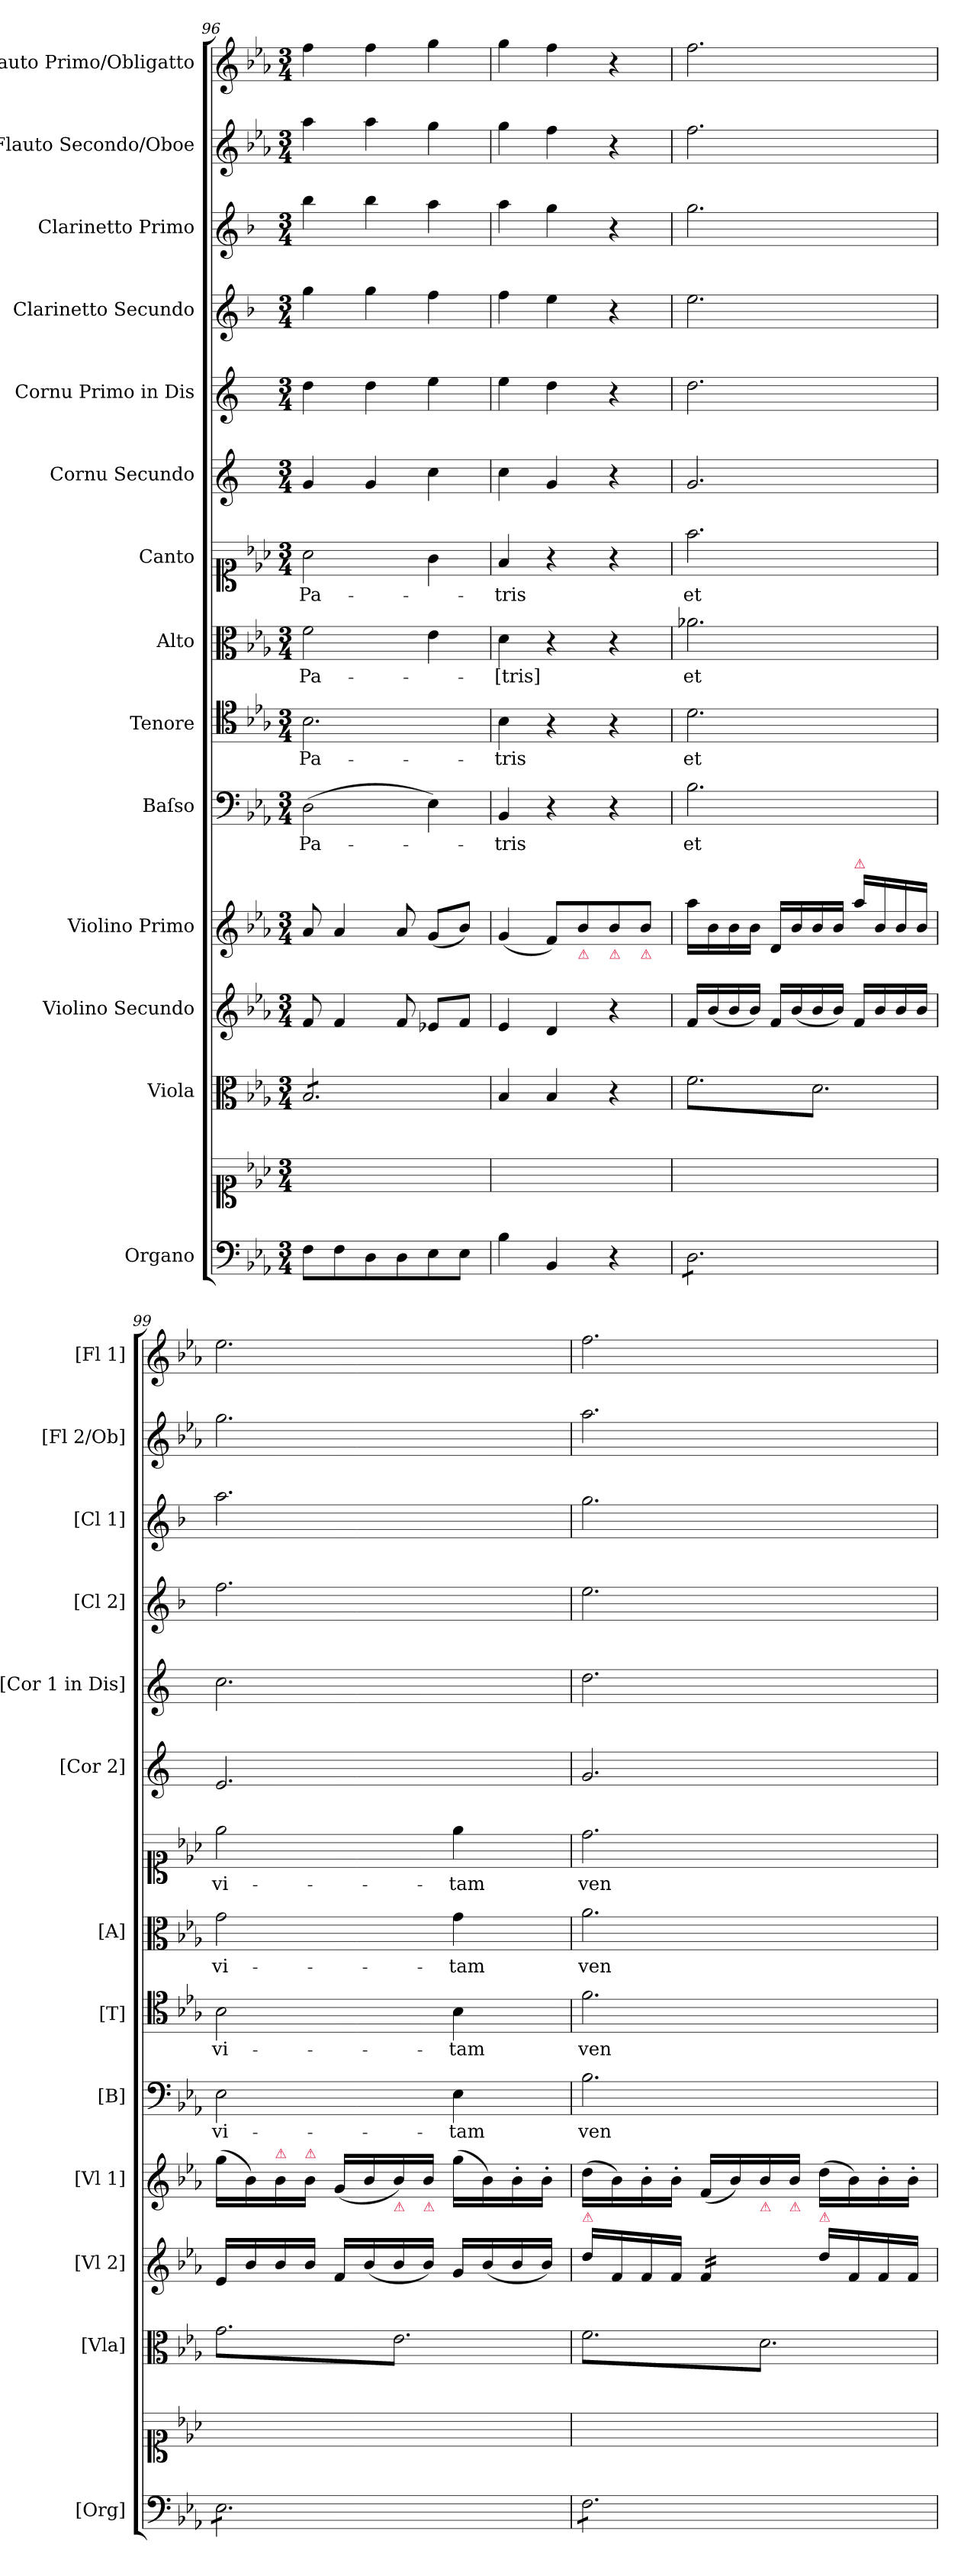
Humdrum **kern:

**kern	**kern	**kern	**kern	**kern	**kern	**text	**kern	**text	**kern	**text	**kern	**text	**kern	**kern	**kern	**kern	**kern	**kern
*part14	*part14	*part13	*part12	*part11	*part10	*part10	*part9	*part9	*part8	*part8	*part7	*part7	*part6	*part5	*part4	*part3	*part2	*part1
*staff15	*staff14	*staff13	*staff12	*staff11	*staff10	*staff10	*staff9	*staff9	*staff8	*staff8	*staff7	*staff7	*staff6	*staff5	*staff4	*staff3	*staff2	*staff1
*I"Organo	*	*I"Viola	*I"Violino Secundo	*I"Violino Primo	*I"Baſso	*	*I"Tenore	*	*I"Alto	*	*I"Canto	*	*I"Cornu Secundo	*I"Cornu Primo in Dis	*I"Clarinetto Secundo	*I"Clarinetto Primo	*I"Flauto Secondo/Oboe	*I"Flauto Primo/Obligatto
*I'[Org]	*	*I'[Vla]	*I'[Vl 2]	*I'[Vl 1]	*I'[B]	*	*I'[T]	*	*I'[A]	*	*	*	*I'[Cor 2]	*I'[Cor 1 in Dis]	*I'[Cl 2]	*I'[Cl 1]	*I'[Fl 2/Ob]	*I'[Fl 1]
*clefF4	*clefC1	*clefC3	*clefG2	*clefG2	*clefF4	*	*clefC4	*	*clefC3	*	*clefC1	*	*clefG2	*clefG2	*clefG2	*clefG2	*clefG2	*clefG2
*	*	*	*	*	*	*	*	*	*	*	*	*	*ITrd-2c-3	*ITrd-2c-3	*ITrd1c2	*ITrd1c2	*	*
*k[b-e-a-]	*k[b-e-a-]	*k[b-e-a-]	*k[b-e-a-]	*k[b-e-a-]	*k[b-e-a-]	*	*k[b-e-a-]	*	*k[b-e-a-]	*	*k[b-e-a-]	*	*k[b-e-a-]	*k[b-e-a-]	*k[b-e-a-]	*k[b-e-a-]	*k[b-e-a-]	*k[b-e-a-]
*E-:	*E-:	*E-:	*E-:	*E-:	*E-:	*	*E-:	*	*E-:	*	*E-:	*	*E-:	*E-:	*E-:	*E-:	*E-:	*E-:
*M3/4	*M3/4	*M3/4	*M3/4	*M3/4	*M3/4	*	*M3/4	*	*M3/4	*	*M3/4	*	*M3/4	*M3/4	*M3/4	*M3/4	*M3/4	*M3/4
=96	=96	=96	=96	=96	=96	=96	=96	=96	=96	=96	=96	=96	=96	=96	=96	=96	=96	=96
*	*	*tremolo	*	*	*	*	*	*	*	*	*	*	*	*	*	*	*	*
8F\L	2.ryy	8B-/L	8f/	8a-/	(>2D\	Pa-	2.B-\	Pa-	2f\	Pa-	2a-\	Pa-	4b-/	4ff\	4ff\	4aa-\	4aa-\	4ff\
8F\	.	8B-/	4f/	4a-/	.	.	.	.	.	.	.	.	.	.	.	.	.	.
8D\	.	8B-/	.	.	.	.	.	.	.	.	.	.	4b-/	4ff\	4ff\	4aa-\	4aa-\	4ff\
8D\	.	8B-/	8f/	8a-/	.	.	.	.	.	.	.	.	.	.	.	.	.	.
8E-\	.	8B-/	8e-X/L	(<8g/L	4E-\)	.	.	.	4e-\	.	4g\	.	4ee-\	4gg\	4ee-\	4gg\	4gg\	4gg\
8E-\J	.	8B-/J	8f/J	8b-/J)	.	.	.	.	.	.	.	.	.	.	.	.	.	.
*	*	*Xtremolo	*	*	*	*	*	*	*	*	*	*	*	*	*	*	*	*
=97	=97	=97	=97	=97	=97	=97	=97	=97	=97	=97	=97	=97	=97	=97	=97	=97	=97	=97
4B-\	2.ryy	4B-/	4e-/	(<4g/	4BB-/	-tris	4B-\	-tris	4d\	-[tris]	4f/	-tris	4ee-\	4gg\	4ee-\	4gg\	4gg\	4gg\
4BB-/	.	4B-/	4d/	8f/L)	4r	.	4r	.	4r	.	4r	.	4b-/	4ff\	4dd\	4ff\	4ff\	4ff\
!	!	!	!	!LO:TX:b:color=crimson:t=⚠	!	!	!	!	!	!	!	!	!	!	!	!	!	!
.	.	.	.	8b-/	.	.	.	.	.	.	.	.	.	.	.	.	.	.
!	!	!	!	!LO:TX:b:color=crimson:t=⚠	!	!	!	!	!	!	!	!	!	!	!	!	!	!
4r	.	4r	4r	8b-/	4r	.	4r	.	4r	.	4r	.	4r	4r	4r	4r	4r	4r
!	!	!	!	!LO:TX:b:color=crimson:t=⚠	!	!	!	!	!	!	!	!	!	!	!	!	!	!
.	.	.	.	8b-/J	.	.	.	.	.	.	.	.	.	.	.	.	.	.
=98	=98	=98	=98	=98	=98	=98	=98	=98	=98	=98	=98	=98	=98	=98	=98	=98	=98	=98
*tremolo	*	*	*	*	*	*	*	*	*	*	*	*	*	*	*	*	*	*
*	*	*tremolo	*	*	*	*	*	*	*	*	*	*	*	*	*	*	*	*
8D\L	2.ryy	(>8f\L	16f/LL	16aa-\LL	2.B-\	et	2.d\	et	2.a-X\	et	2.ff\	et	2.b-/	2.ff\	2.dd\	2.ff\	2.ff\	2.ff\
.	.	.	(<16b-/	16b-\	.	.	.	.	.	.	.	.	.	.	.	.	.	.
8D\	.	8d\)	16b-/	16b-\	.	.	.	.	.	.	.	.	.	.	.	.	.	.
.	.	.	16b-/JJ)	16b-\JJ	.	.	.	.	.	.	.	.	.	.	.	.	.	.
8D\	.	8f\	16f/LL	16d/LL	.	.	.	.	.	.	.	.	.	.	.	.	.	.
.	.	.	(<16b-/	16b-/	.	.	.	.	.	.	.	.	.	.	.	.	.	.
8D\	.	8d\)	16b-/	16b-/	.	.	.	.	.	.	.	.	.	.	.	.	.	.
.	.	.	16b-/JJ)	16b-/JJ	.	.	.	.	.	.	.	.	.	.	.	.	.	.
!	!	!	!	!LO:TX:a:color=crimson:t=⚠	!	!	!	!	!	!	!	!	!	!	!	!	!	!
8D\	.	8f\	16f/LL	16aa-\LL	.	.	.	.	.	.	.	.	.	.	.	.	.	.
.	.	.	16b-/	16b-/	.	.	.	.	.	.	.	.	.	.	.	.	.	.
8D\J	.	8d\)J	16b-/	16b-/	.	.	.	.	.	.	.	.	.	.	.	.	.	.
.	.	.	16b-/JJ	16b-/JJ	.	.	.	.	.	.	.	.	.	.	.	.	.	.
=99	=99	=99	=99	=99	=99	=99	=99	=99	=99	=99	=99	=99	=99	=99	=99	=99	=99	=99
8E-\L	2.ryy	(>8g\L	16e-/LL	(>16gg\LL	2E-\	vi-	2B-\	vi-	2g\	vi-	2ee-\	vi-	2.g/	2.ee-\	2.ee-\	2.gg\	2.gg\	2.ee-\
.	.	.	16b-/	16b-\)	.	.	.	.	.	.	.	.	.	.	.	.	.	.
!	!	!	!	!LO:TX:a:color=crimson:t=⚠	!	!	!	!	!	!	!	!	!	!	!	!	!	!
8E-\	.	8e-\)	16b-/	16b-\	.	.	.	.	.	.	.	.	.	.	.	.	.	.
!	!	!	!	!LO:TX:a:color=crimson:t=⚠	!	!	!	!	!	!	!	!	!	!	!	!	!	!
.	.	.	16b-/JJ	16b-\JJ	.	.	.	.	.	.	.	.	.	.	.	.	.	.
8E-\	.	8g\	16f/LL	(<16g/LL	.	.	.	.	.	.	.	.	.	.	.	.	.	.
.	.	.	(<16b-/	16b-/	.	.	.	.	.	.	.	.	.	.	.	.	.	.
!	!	!	!	!LO:TX:b:color=crimson:t=⚠	!	!	!	!	!	!	!	!	!	!	!	!	!	!
8E-\	.	8e-\)	16b-/	16b-/)	.	.	.	.	.	.	.	.	.	.	.	.	.	.
!	!	!	!	!LO:TX:b:color=crimson:t=⚠	!	!	!	!	!	!	!	!	!	!	!	!	!	!
.	.	.	16b-/JJ)	16b-/JJ	.	.	.	.	.	.	.	.	.	.	.	.	.	.
8E-\	.	8g\	16g/LL	(>16gg\LL	4E-\	-tam	4B-\	-tam	4g\	-tam	4ee-\	-tam	.	.	.	.	.	.
.	.	.	(<16b-/	16b-\)	.	.	.	.	.	.	.	.	.	.	.	.	.	.
8E-\J	.	8e-\)J	16b-/	16b-'>\	.	.	.	.	.	.	.	.	.	.	.	.	.	.
.	.	.	16b-/JJ)	16b-'>\JJ	.	.	.	.	.	.	.	.	.	.	.	.	.	.
=100	=100	=100	=100	=100	=100	=100	=100	=100	=100	=100	=100	=100	=100	=100	=100	=100	=100	=100
!	!	!	!LO:TX:a:color=crimson:t=⚠	!	!	!	!	!	!	!	!	!	!	!	!	!	!	!
8F\L	2.ryy	(>8f\L	16dd\LL	(>16dd\LL	2.B-\	ven-	2.f\	ven-	2.a-\	ven-	2.dd\	ven-	2.b-/	2.ff\	2.dd\	2.ff\	2.aa-\	2.ff\
.	.	.	16f/	16b-\)	.	.	.	.	.	.	.	.	.	.	.	.	.	.
8F\	.	8d\)	16f/	16b-'>\	.	.	.	.	.	.	.	.	.	.	.	.	.	.
.	.	.	16f/JJ	16b-'>\JJ	.	.	.	.	.	.	.	.	.	.	.	.	.	.
*	*	*	*tremolo	*	*	*	*	*	*	*	*	*	*	*	*	*	*	*
8F\	.	8f\	16f/LL	(<16f/LL	.	.	.	.	.	.	.	.	.	.	.	.	.	.
.	.	.	16f/	16b-/)	.	.	.	.	.	.	.	.	.	.	.	.	.	.
!	!	!	!	!LO:TX:b:color=crimson:t=⚠	!	!	!	!	!	!	!	!	!	!	!	!	!	!
8F\	.	8d\)	16f/	16b-/	.	.	.	.	.	.	.	.	.	.	.	.	.	.
!	!	!	!	!LO:TX:b:color=crimson:t=⚠	!	!	!	!	!	!	!	!	!	!	!	!	!	!
.	.	.	16f/JJ	16b-/JJ	.	.	.	.	.	.	.	.	.	.	.	.	.	.
*	*	*	*Xtremolo	*	*	*	*	*	*	*	*	*	*	*	*	*	*	*
!	!	!	!LO:TX:a:color=crimson:t=⚠	!	!	!	!	!	!	!	!	!	!	!	!	!	!	!
8F\	.	8f\	16dd\LL	(>16dd\LL	.	.	.	.	.	.	.	.	.	.	.	.	.	.
.	.	.	16f/	16b-\)	.	.	.	.	.	.	.	.	.	.	.	.	.	.
8F\J	.	8d\)J	16f/	16b-'>\	.	.	.	.	.	.	.	.	.	.	.	.	.	.
*	*	*Xtremolo	*	*	*	*	*	*	*	*	*	*	*	*	*	*	*	*
*Xtremolo	*	*	*	*	*	*	*	*	*	*	*	*	*	*	*	*	*	*
.	.	.	16f/JJ	16b-'>\JJ	.	.	.	.	.	.	.	.	.	.	.	.	.	.
.	.	.	.	.	.	.	.	.	.	.	.	.	.	.	.	.	.	.
.	.	.	.	.	.	.	.	.	.	.	.	.	.	.	.	.	.	.
.	.	.	.	.	.	.	.	.	.	.	.	.	.	.	.	.	.	.
=	=	=	=	=	=	=	=	=	=	=	=	=	=	=	=	=	=	=
*-	*-	*-	*-	*-	*-	*-	*-	*-	*-	*-	*-	*-	*-	*-	*-	*-	*-	*-
